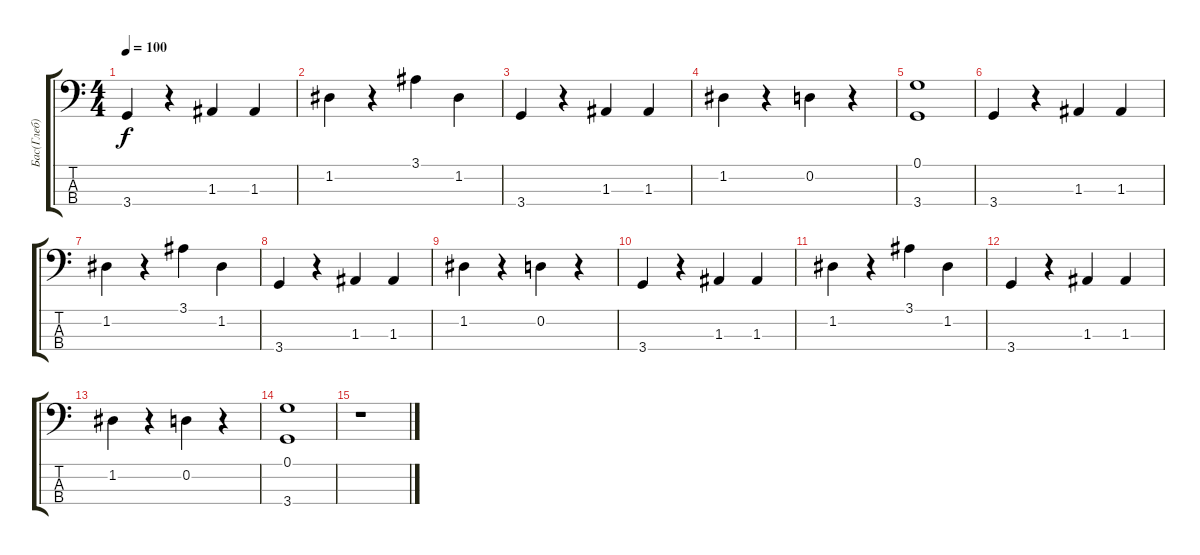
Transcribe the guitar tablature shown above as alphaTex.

\track ("Бас(Глеб)" "Бас(Глеб)") {instrument slapbass1}
\staff {score tabs}
\tuning (G2 D2 A1 E1) {hide}
\ts (4 4)
\tempo 100
\clef f4
\ks c
3.4.4{dy f} r.4 1.3.4 1.3.4 |
1.2.4 r.4 3.1.4 1.2.4 |
3.4.4 r.4 1.3.4 1.3.4 |
1.2.4 r.4 0.2.4 r.4 |
(0.1 3.4).1 |
3.4.4 r.4 1.3.4 1.3.4 |
1.2.4 r.4 3.1.4 1.2.4 |
3.4.4 r.4 1.3.4 1.3.4 |
1.2.4 r.4 0.2.4 r.4 |
3.4.4 r.4 1.3.4 1.3.4 |
1.2.4 r.4 3.1.4 1.2.4 |
3.4.4 r.4 1.3.4 1.3.4 |
1.2.4 r.4 0.2.4 r.4 |
(0.1 3.4).1 |
r.1
